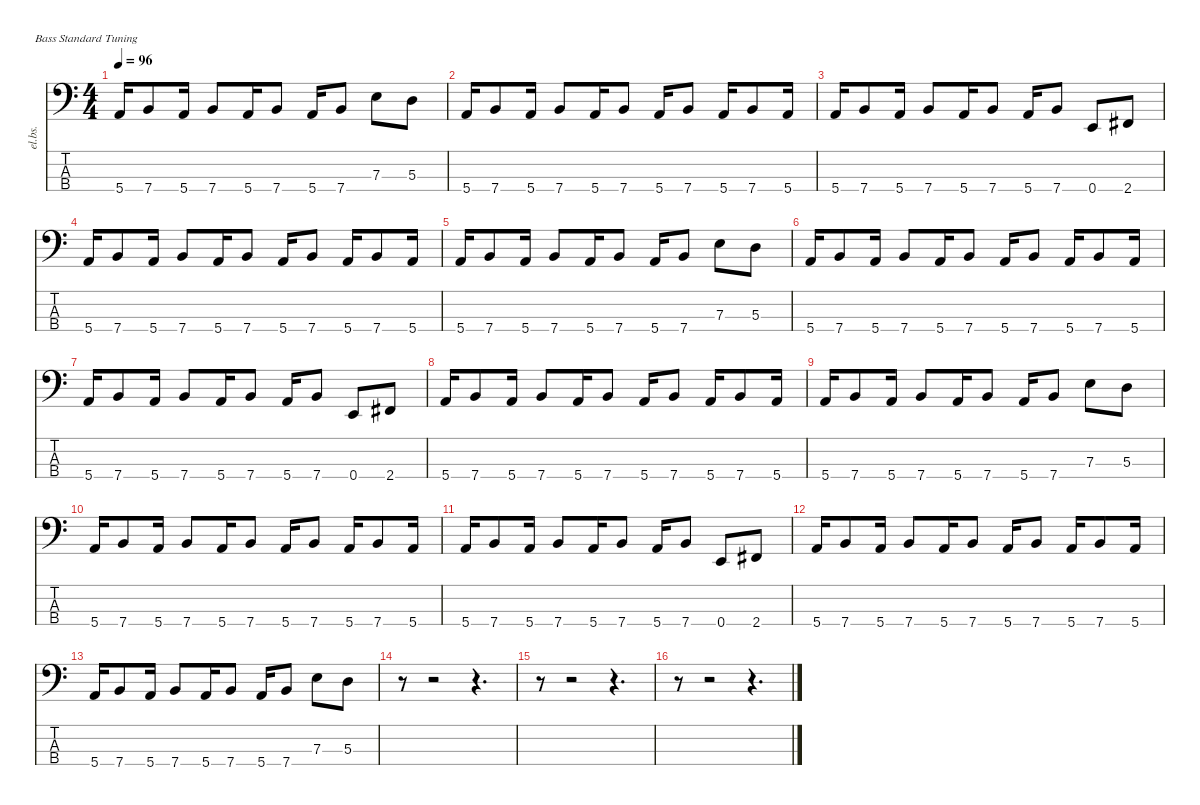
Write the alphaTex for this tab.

\defaultSystemsLayout 4
\hideDynamics
\bracketExtendMode nobrackets
\otherSystemsTrackNameOrientation horizontal
\track ("Bass" "el.bs.") {instrument electricbasspick}
\staff {score tabs}
\tuning (G2 D2 A1 E1)
\ts (4 4)
\tempo 96
\clef f4
\ks c
5.4.16{dy f beam Up} 7.4.8{beam Up} 5.4.16{beam Up} 7.4.8{beam Up} 5.4.16{beam Up} 7.4.8{beam Up} 5.4.16{beam Up} 7.4.8{beam Up} 7.3.8{beam Down} 5.3.8{beam Down} |
5.4.16{beam Up} 7.4.8{beam Up} 5.4.16{beam Up} 7.4.8{beam Up} 5.4.16{beam Up} 7.4.8{beam Up} 5.4.16{beam Up} 7.4.8{beam Up} 5.4.16{beam Up} 7.4.8{beam Up} 5.4.16{beam Up} |
5.4.16{beam Up} 7.4.8{beam Up} 5.4.16{beam Up} 7.4.8{beam Up} 5.4.16{beam Up} 7.4.8{beam Up} 5.4.16{beam Up} 7.4.8{beam Up} 0.4.8{beam Up} 2.4{acc #}.8{beam Up} |
5.4.16{beam Up} 7.4.8{beam Up} 5.4.16{beam Up} 7.4.8{beam Up} 5.4.16{beam Up} 7.4.8{beam Up} 5.4.16{beam Up} 7.4.8{beam Up} 5.4.16{beam Up} 7.4.8{beam Up} 5.4.16{beam Up} |
5.4.16{beam Up} 7.4.8{beam Up} 5.4.16{beam Up} 7.4.8{beam Up} 5.4.16{beam Up} 7.4.8{beam Up} 5.4.16{beam Up} 7.4.8{beam Up} 7.3.8{beam Down} 5.3.8{beam Down} |
5.4.16{beam Up} 7.4.8{beam Up} 5.4.16{beam Up} 7.4.8{beam Up} 5.4.16{beam Up} 7.4.8{beam Up} 5.4.16{beam Up} 7.4.8{beam Up} 5.4.16{beam Up} 7.4.8{beam Up} 5.4.16{beam Up} |
5.4.16{beam Up} 7.4.8{beam Up} 5.4.16{beam Up} 7.4.8{beam Up} 5.4.16{beam Up} 7.4.8{beam Up} 5.4.16{beam Up} 7.4.8{beam Up} 0.4.8{beam Up} 2.4{acc #}.8{beam Up} |
5.4.16{beam Up} 7.4.8{beam Up} 5.4.16{beam Up} 7.4.8{beam Up} 5.4.16{beam Up} 7.4.8{beam Up} 5.4.16{beam Up} 7.4.8{beam Up} 5.4.16{beam Up} 7.4.8{beam Up} 5.4.16{beam Up} |
5.4.16{beam Up} 7.4.8{beam Up} 5.4.16{beam Up} 7.4.8{beam Up} 5.4.16{beam Up} 7.4.8{beam Up} 5.4.16{beam Up} 7.4.8{beam Up} 7.3.8{beam Down} 5.3.8{beam Down} |
5.4.16{beam Up} 7.4.8{beam Up} 5.4.16{beam Up} 7.4.8{beam Up} 5.4.16{beam Up} 7.4.8{beam Up} 5.4.16{beam Up} 7.4.8{beam Up} 5.4.16{beam Up} 7.4.8{beam Up} 5.4.16{beam Up} |
5.4.16{beam Up} 7.4.8{beam Up} 5.4.16{beam Up} 7.4.8{beam Up} 5.4.16{beam Up} 7.4.8{beam Up} 5.4.16{beam Up} 7.4.8{beam Up} 0.4.8{beam Up} 2.4{acc #}.8{beam Up} |
5.4.16{beam Up} 7.4.8{beam Up} 5.4.16{beam Up} 7.4.8{beam Up} 5.4.16{beam Up} 7.4.8{beam Up} 5.4.16{beam Up} 7.4.8{beam Up} 5.4.16{beam Up} 7.4.8{beam Up} 5.4.16{beam Up} |
5.4.16{beam Up} 7.4.8{beam Up} 5.4.16{beam Up} 7.4.8{beam Up} 5.4.16{beam Up} 7.4.8{beam Up} 5.4.16{beam Up} 7.4.8{beam Up} 7.3.8{beam Down} 5.3.8{beam Down} |
r.8{beam Down} r.2{beam Down} r.4{d beam Down} |
r.8{beam Down} r.2{beam Down} r.4{d beam Down} |
r.8{beam Down} r.2{beam Down} r.4{d beam Down}
